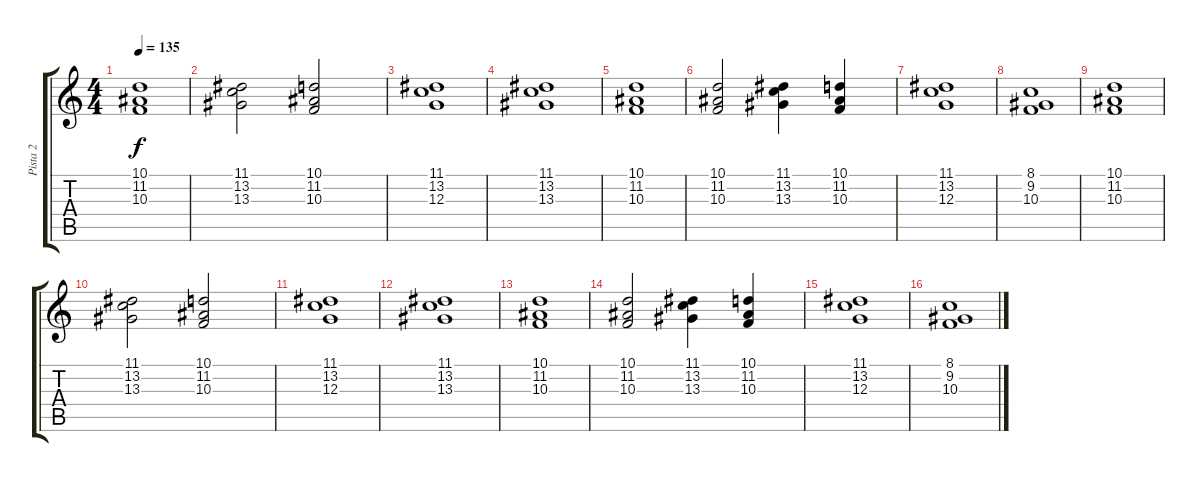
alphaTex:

\track ("Pista 2" "Pista 2") {instrument choiraahs}
\staff {score tabs}
\tuning (E4 B3 G3 D3 A2 E2) {hide}
\ts (4 4)
\tempo 135
\clef g2
\ks c
(10.1 11.2 10.3).1{dy f} |
(11.1 13.2 13.3).2 (10.1 11.2 10.3).2 |
(11.1 13.2 12.3).1 |
(11.1 13.2 13.3).1 |
(10.1 11.2 10.3).1 |
(10.1 11.2 10.3).2 (11.1 13.2 13.3).4 (10.1 11.2 10.3).4 |
(11.1 13.2 12.3).1 |
(8.1 9.2 10.3).1 |
(10.1 11.2 10.3).1 |
(11.1 13.2 13.3).2 (10.1 11.2 10.3).2 |
(11.1 13.2 12.3).1 |
(11.1 13.2 13.3).1 |
(10.1 11.2 10.3).1 |
(10.1 11.2 10.3).2 (11.1 13.2 13.3).4 (10.1 11.2 10.3).4 |
(11.1 13.2 12.3).1 |
(8.1 9.2 10.3).1
